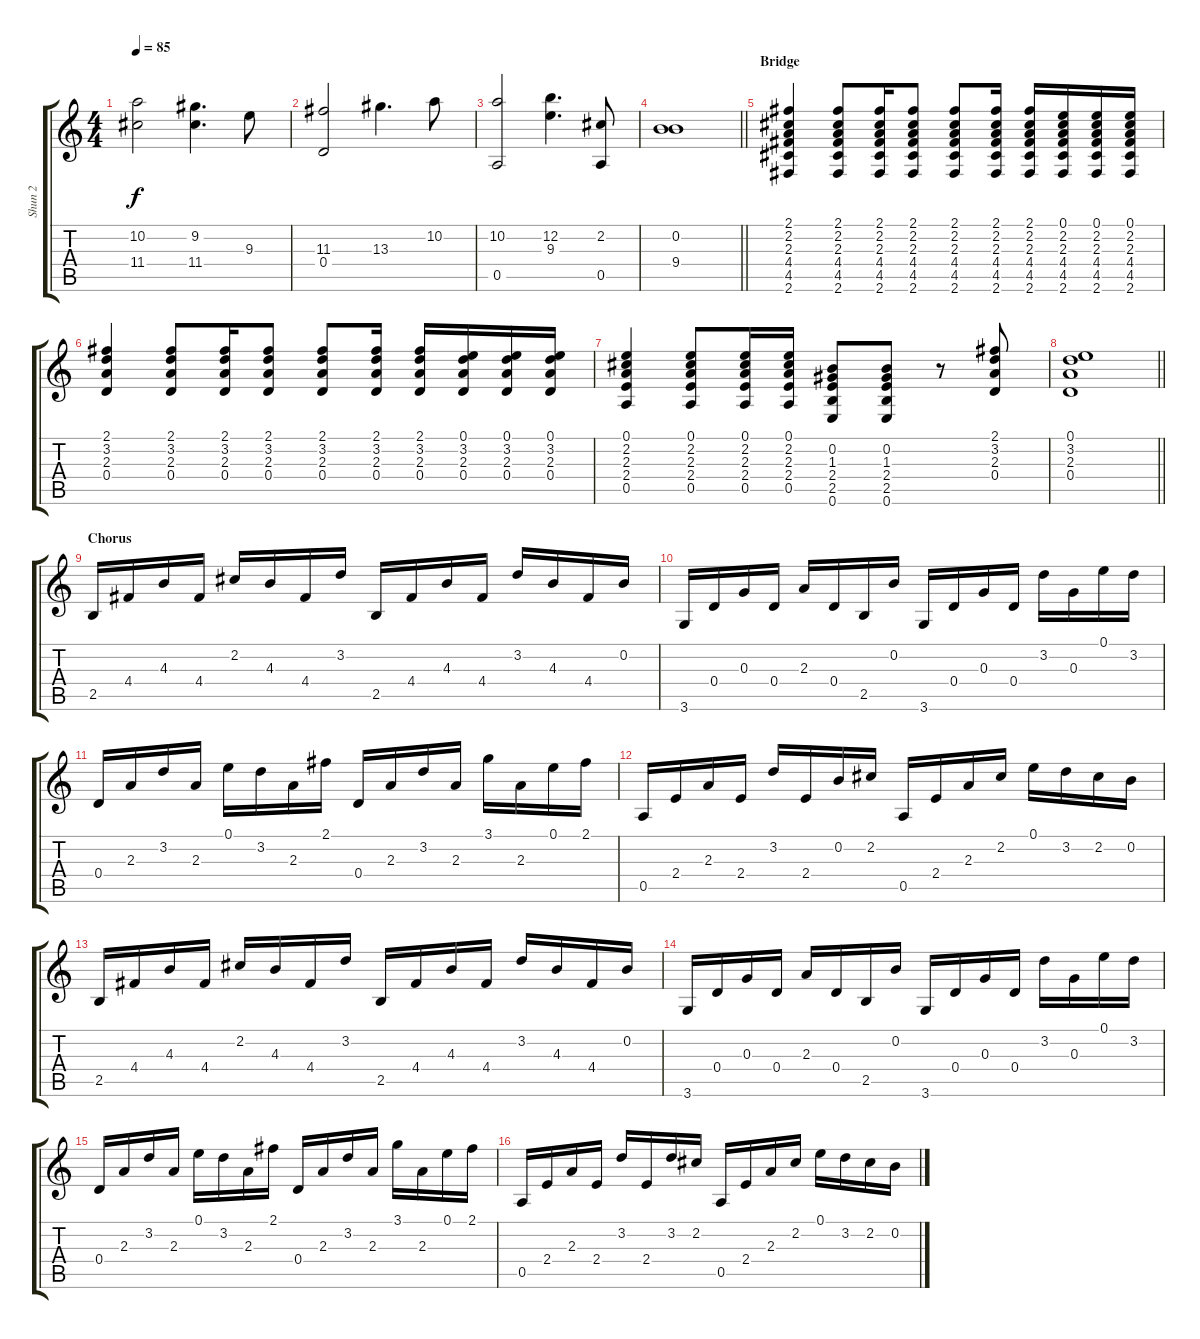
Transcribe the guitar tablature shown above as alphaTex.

\track ("Shun 2" "Shun 2") {instrument acousticguitarsteel}
\staff {score tabs}
\tuning (E4 B3 G3 D3 A2 E2) {hide}
\ts (4 4)
\tempo 85
\clef g2
\ks c
(10.2 11.4).2{dy f} (9.2 11.4).4{d} 9.3.8 |
(11.3 0.4).2 13.3.4{d} 10.2.8 |
(10.2 0.5).2 (12.2 9.3).4{d} (2.2 0.5).8 |
\barLineRight lightlight
(0.2 9.4).1 |
\section ("" "Bridge")
(2.1 2.2 2.3 4.4 4.5 2.6).4 (2.1 2.2 2.3 4.4 4.5 2.6).8 (2.1 2.2 2.3 4.4 4.5 2.6).16 (2.1 2.2 2.3 4.4 4.5 2.6).8 (2.1 2.2 2.3 4.4 4.5 2.6).8 (2.1 2.2 2.3 4.4 4.5 2.6).16 (2.1 2.2 2.3 4.4 4.5 2.6).16 (0.1 2.2 2.3 4.4 4.5 2.6).16 (0.1 2.2 2.3 4.4 4.5 2.6).16 (0.1 2.2 2.3 4.4 4.5 2.6).16 |
(2.1 3.2 2.3 0.4).4 (2.1 3.2 2.3 0.4).8 (2.1 3.2 2.3 0.4).16 (2.1 3.2 2.3 0.4).8 (2.1 3.2 2.3 0.4).8 (2.1 3.2 2.3 0.4).16 (2.1 3.2 2.3 0.4).16 (0.1 3.2 2.3 0.4).16 (0.1 3.2 2.3 0.4).16 (0.1 3.2 2.3 0.4).16 |
(0.1 2.2 2.3 2.4 0.5).4 (0.1 2.2 2.3 2.4 0.5).8 (0.1 2.2 2.3 2.4 0.5).16 (0.1 2.2 2.3 2.4 0.5).16 (0.2 1.3 2.4 2.5 0.6).8 (0.2 1.3 2.4 2.5 0.6).8 r.8 (2.1 3.2 2.3 0.4).8 |
\barLineRight lightlight
(0.1 3.2 2.3 0.4).1 |
\section ("" "Chorus")
2.5.16 4.4.16 4.3.16 4.4.16 2.2.16 4.3.16 4.4.16 3.2.16 2.5.16 4.4.16 4.3.16 4.4.16 3.2.16 4.3.16 4.4.16 0.2.16 |
3.6.16 0.4.16 0.3.16 0.4.16 2.3.16 0.4.16 2.5.16 0.2.16 3.6.16 0.4.16 0.3.16 0.4.16 3.2.16 0.3.16 0.1.16 3.2.16 |
0.4.16 2.3.16 3.2.16 2.3.16 0.1.16 3.2.16 2.3.16 2.1.16 0.4.16 2.3.16 3.2.16 2.3.16 3.1.16 2.3.16 0.1.16 2.1.16 |
0.5.16 2.4.16 2.3.16 2.4.16 3.2.16 2.4.16 0.2.16 2.2.16 0.5.16 2.4.16 2.3.16 2.2.16 0.1.16 3.2.16 2.2.16 0.2.16 |
2.5.16 4.4.16 4.3.16 4.4.16 2.2.16 4.3.16 4.4.16 3.2.16 2.5.16 4.4.16 4.3.16 4.4.16 3.2.16 4.3.16 4.4.16 0.2.16 |
3.6.16 0.4.16 0.3.16 0.4.16 2.3.16 0.4.16 2.5.16 0.2.16 3.6.16 0.4.16 0.3.16 0.4.16 3.2.16 0.3.16 0.1.16 3.2.16 |
0.4.16 2.3.16 3.2.16 2.3.16 0.1.16 3.2.16 2.3.16 2.1.16 0.4.16 2.3.16 3.2.16 2.3.16 3.1.16 2.3.16 0.1.16 2.1.16 |
0.5.16 2.4.16 2.3.16 2.4.16 3.2.16 2.4.16 3.2.16 2.2.16 0.5.16 2.4.16 2.3.16 2.2.16 0.1.16 3.2.16 2.2.16 0.2.16
